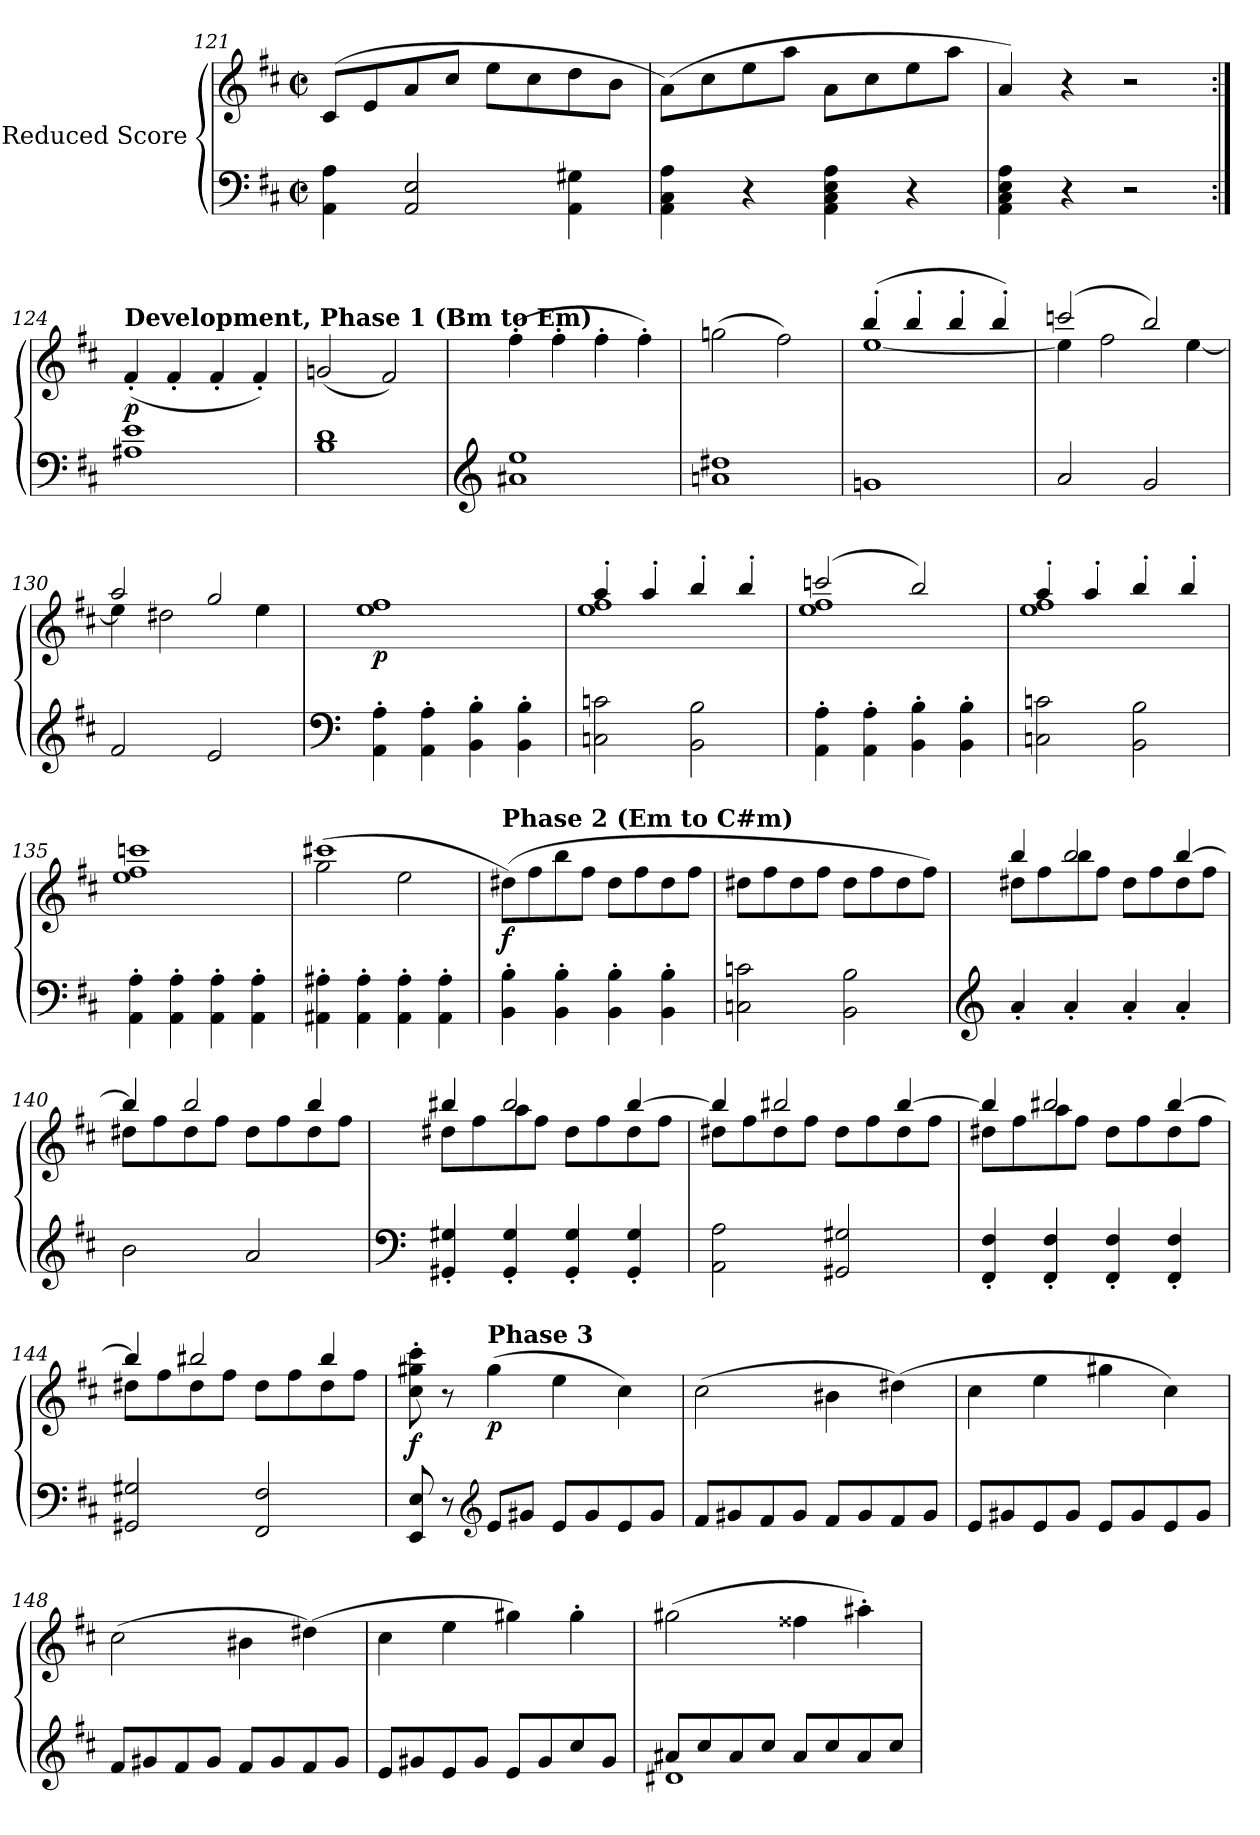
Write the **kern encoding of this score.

**kern	**kern	**dynam
*part1	*part1	*part1
*staff2	*staff1	*staff1/2
*I"Reduced Score	*	*
*clefF4	*clefG2	*
*k[f#c#]	*k[f#c#]	*
*D:	*D:	*
*M2/2	*M2/2	*
*met(c|)	*met(c|)	*
=121	=121	=121
4AA\ 4A\	(>8c#/L	.
.	8e/	.
2AA/ 2E/	8a/	.
.	8cc#/J	.
.	8ee\L	.
.	8cc#\	.
4AA\ 4G#X\	8dd\	.
.	8b\J	.
=122	=122	=122
4AA\ 4C#\ 4A\	(>8a\L)	.
.	8cc#\	.
4r	8ee\	.
.	8aa\J	.
4AA\ 4C#\ 4E\ 4A\	8a\L	.
.	8cc#\	.
4r	8ee\	.
.	8aa\J	.
=123	=123	=123
4AA\ 4C#\ 4E\ 4A\	4a/)	.
4r	4r	.
2r	2r	.
!!LO:PB:g=z
=124:|!	=124:|!	=124:|!
!	!LO:TX:a:B:t=Development, Phase 1 (Bm to Em)	!
!	!	!LO:DY:b
1A#X 1e	(<4f#'/	p
.	4f#'/	.
.	4f#'/	.
.	4f#'/)	.
=125	=125	=125
1B 1d	(<2gn/	.
.	2f#/)	.
=126	=126	=126
*clefG2	*	*
1a#X 1ee	(>4ff#'\	.
.	4ff#'\	.
.	4ff#'\	.
.	4ff#'\)	.
=127	=127	=127
1an 1dd#X	(>2ggn\	.
.	2ff#\)	.
!!LO:LB:g=z
=128	=128	=128
*	*^	*
1gn	(>4bb'/	[1ee	.
.	4bb'/	.	.
.	4bb'/	.	.
.	4bb'/)	.	.
=129	=129	=129	=129
2a/	(>2cccn/	4ee\]	.
.	.	2ff#\	.
2g/	2bb/)	.	.
.	.	[4ee\	.
=130	=130	=130	=130
2f#/	2aa/	4ee\]	.
.	.	2dd#X\	.
2e/	2gg/	.	.
.	.	4ee\	.
*	*v	*v	*
!!LO:LB:g=z
=131	=131	=131
*clefF4	*	*
*	*^	*
!	!	!	!LO:DY:b
*	*v	*v	*
4AA\' 4A\'	1ee 1ff#	p
4AA\' 4A\'	.	.
4BB\' 4B\'	.	.
4BB\' 4B\'	.	.
=132	=132	=132
*	*^	*
2Cn\ 2cn\	4aa'/	1ee 1ff#	.
.	4aa'/	.	.
2BB\ 2B\	4bb'/	.	.
.	4bb'/	.	.
=133	=133	=133	=133
4AA\' 4A\'	(>2cccn/	1ee 1ff#	.
4AA\' 4A\'	.	.	.
4BB\' 4B\'	2bb/)	.	.
4BB\' 4B\'	.	.	.
=134	=134	=134	=134
2Cn\ 2cn\	4aa'/	1ee 1ff#	.
.	4aa'/	.	.
2BB\ 2B\	4bb'/	.	.
.	4bb'/	.	.
*	*v	*v	*
!!LO:LB:g=z
=135	=135	=135
4AA\' 4A\'	1ee 1ff# 1cccn	.
4AA\' 4A\'	.	.
4AA\' 4A\'	.	.
4AA\' 4A\'	.	.
=136	=136	=136
*	*^	*
4AA#X\' 4A#X\'	(<2gg\	1ccc#X	.
4AA#\' 4A#\'	.	.	.
4AA#\' 4A#\'	2ee\	.	.
4AA#\' 4A#\'	.	.	.
*	*v	*v	*
=137	=137	=137
!	!LO:TX:a:B:t=Phase 2 (Em to C#m)	!
!	!	!LO:DY:b
4BB\' 4B\'	(>8dd#X\L)	f
.	8ff#\	.
4BB\' 4B\'	8bb\	.
.	8ff#\J	.
4BB\' 4B\'	8dd#\L	.
.	8ff#\	.
4BB\' 4B\'	8dd#\	.
.	8ff#\J	.
=138	=138	=138
2Cn\ 2cn\	8dd#X\L	.
.	8ff#\	.
.	8dd#\	.
.	8ff#\J	.
2BB\ 2B\	8dd#\L	.
.	8ff#\	.
.	8dd#\	.
.	8ff#\J)	.
!!LO:LB:g=z
=139	=139	=139
*clefG2	*	*
*	*^	*
4a'/	4bb/	8dd#X\L	.
.	.	8ff#\	.
4a'/	2bb/	8bb\	.
.	.	8ff#\J	.
4a'/	.	8dd#\L	.
.	.	8ff#\	.
4a'/	[4bb/	8dd#\	.
.	.	8ff#\J	.
=140	=140	=140	=140
2b\	4bb/]	8dd#X\L	.
.	.	8ff#\	.
.	2bb/	8dd#\	.
.	.	8ff#\J	.
2a/	.	8dd#\L	.
.	.	8ff#\	.
.	4bb/	8dd#\	.
.	.	8ff#\J	.
=141	=141	=141	=141
*clefF4	*	*	*
4GG#X/' 4G#X/'	4bb#X/	8dd#X\L	.
.	.	8ff#\	.
4GG#/' 4G#/'	2bb#/	8aa\	.
.	.	8ff#\J	.
4GG#/' 4G#/'	.	8dd#\L	.
.	.	8ff#\	.
4GG#/' 4G#/'	[4bb#/	8dd#\	.
.	.	8ff#\J	.
!!LO:PB:g=z	!!
=142	=142	=142	=142
2AA\ 2A\	4bb#/]	8dd#X\L	.
.	.	8ff#\	.
.	2bb#X/	8dd#\	.
.	.	8ff#\J	.
2GG#X/ 2G#X/	.	8dd#\L	.
.	.	8ff#\	.
.	[4bb#/	8dd#\	.
.	.	8ff#\J	.
=143	=143	=143	=143
4FF#/' 4F#/'	4bb#/]	8dd#X\L	.
.	.	8ff#\	.
4FF#/' 4F#/'	2bb#X/	8aa\	.
.	.	8ff#\J	.
4FF#/' 4F#/'	.	8dd#\L	.
.	.	8ff#\	.
4FF#/' 4F#/'	[4bb#/	8dd#\	.
.	.	8ff#\J	.
=144	=144	=144	=144
2GG#X/ 2G#X/	4bb#/]	8dd#X\L	.
.	.	8ff#\	.
.	2bb#X/	8dd#\	.
.	.	8ff#\J	.
2FF#/ 2F#/	.	8dd#\L	.
.	.	8ff#\	.
.	4bb#/	8dd#\	.
.	.	8ff#\J	.
!!LO:LB:g=z
=145	=145	=145	=145
!	!	!	!LO:DY:b
*	*v	*v	*
8EE/ 8E/	8cc#\' 8gg#X\' 8ccc#\'	f
8r	8r	.
*clefG2	*	*
!	!LO:TX:a:B:t=Phase 3	!
!	!	!LO:DY:b
8e/L	(>4gg#\	p
8g#X/J	.	.
8e/L	4ee\	.
8g#/	.	.
8e/	4cc#\)	.
8g#/J	.	.
=146	=146	=146
8f#/L	(>2cc#\	.
8g#X/	.	.
8f#/	.	.
8g#/J	.	.
8f#/L	4b#X\	.
8g#/	.	.
8f#/	(>4dd#X\)	.
8g#/J	.	.
=147	=147	=147
8e/L	4cc#\	.
8g#X/	.	.
8e/	4ee\	.
8g#/J	.	.
8e/L	4gg#X\	.
8g#/	.	.
8e/	4cc#\)	.
8g#/J	.	.
!!LO:LB:g=z
=148	=148	=148
8f#/L	(>2cc#\	.
8g#X/	.	.
8f#/	.	.
8g#/J	.	.
8f#/L	4b#X\	.
8g#/	.	.
8f#/	(>4dd#X\)	.
8g#/J	.	.
=149	=149	=149
8e/L	4cc#\	.
8g#X/	.	.
8e/	4ee\	.
8g#/J	.	.
8e/L	4gg#X\)	.
8g#/	.	.
8cc#/	4gg#'\	.
8g#/J	.	.
=150	=150	=150
*^	*	*
8a#X/L	1d#X	(>2gg#X\	.
8cc#/	.	.	.
8a#/	.	.	.
8cc#/J	.	.	.
8a#/L	.	4ff##X\	.
8cc#/	.	.	.
8a#/	.	4aa#X'\)	.
8cc#/J	.	.	.
*v	*v	*	*
=	=	=
*-	*-	*-
